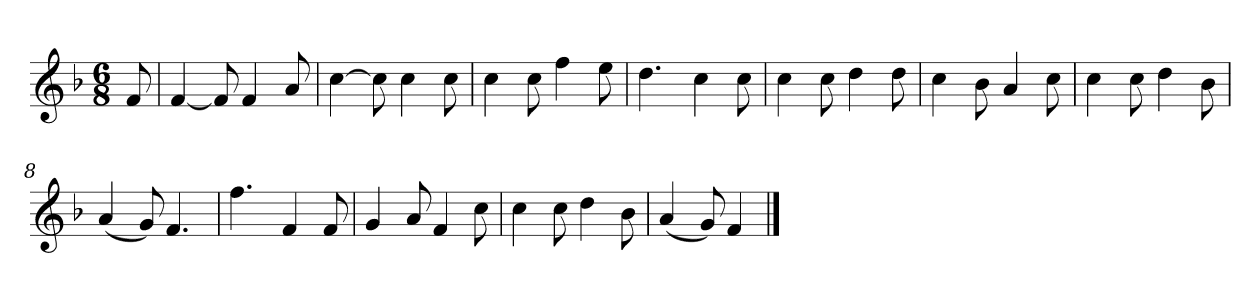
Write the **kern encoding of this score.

**kern
*part1
*staff1
*k[b-]
*M6/8
*MM120
=
8f
=1
[4f
8f]
4f
8a
=2
[4cc
8cc]
4cc
8cc
=3
4cc
8cc
4ff
8ee
=4
4.dd
4cc
8cc
=5
4cc
8cc
4dd
8dd
=6
4cc
8b-
4a
8cc
=7
4cc
8cc
4dd
8b-
=8
(4a
8g)
4.f
=9
4.ff
4f
8f
=10
4g
8a
4f
8cc
=11
4cc
8cc
4dd
8b-
=12
(4a
8g)
4f
==
*-
